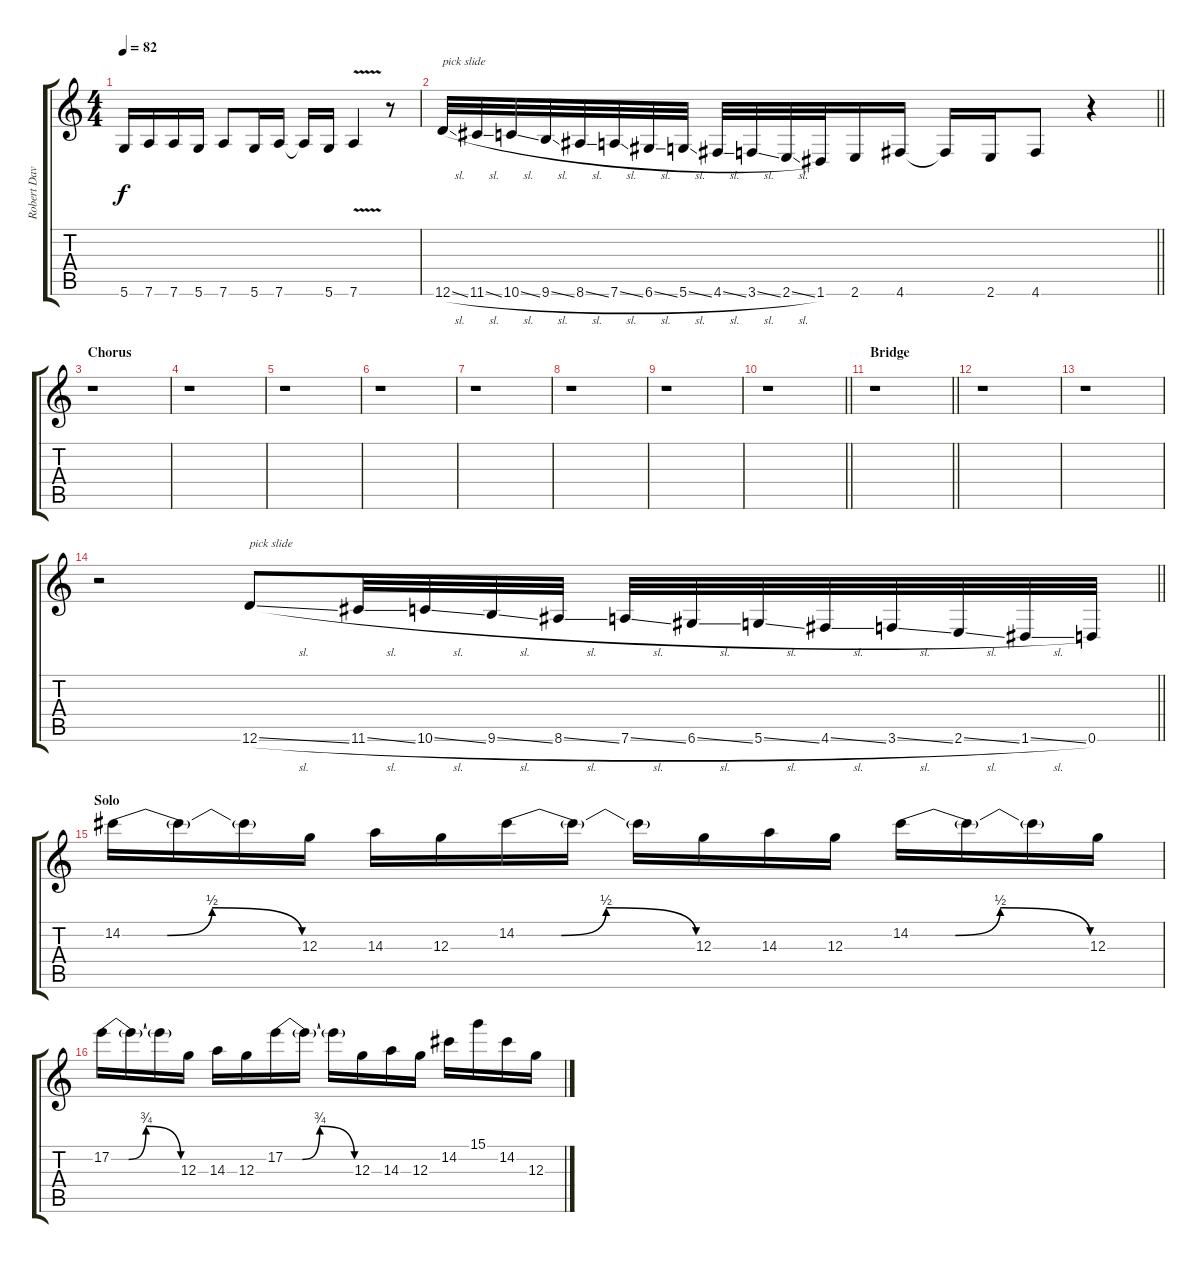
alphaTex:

\track ("Robert Davis (Lead Guitar)" "Robert Dav") {instrument overdrivenguitar}
\staff {score tabs}
\tuning (E4 B3 G3 D3 A2 D2) {hide}
\ts (4 4)
\tempo 82
\clef g2
\ks c
5.6.16{dy f} 7.6.16 7.6.16 5.6.16 7.6.8 5.6.16 7.6.16 7.6{t}.16 5.6.16 7.6{v}.4 r.8 |
\barLineRight lightlight
12.6{sl}.32{txt "pick slide" volume 16 instrument guitarfretnoise} 11.6{sl}.32 10.6{sl}.32 9.6{sl}.32 8.6{sl}.32 7.6{sl}.32 6.6{sl}.32 5.6{sl}.32 4.6{sl}.32 3.6{sl}.32 2.6{sl}.32 1.6.32 2.6.16{volume 13 instrument overdrivenguitar} 4.6.16 4.6{t}.16 2.6.16 4.6.8 r.4 |
\section ("" "Chorus")
r.1 |
r.1 |
r.1 |
r.1 |
r.1 |
r.1 |
r.1 |
\barLineRight lightlight
r.1 |
\section ("" "Bridge")
\barLineRight lightlight
r.1 |
r.1 |
r.1 |
\barLineRight lightlight
r.2 12.6{sl}.8{txt "pick slide" volume 16 instrument guitarfretnoise} 11.6{sl}.32 10.6{sl}.32 9.6{sl}.32 8.6{sl}.32 7.6{sl}.32 6.6{sl}.32 5.6{sl}.32 4.6{sl}.32 3.6{sl}.32 2.6{sl}.32 1.6{sl}.32 0.6.32 |
\section ("" "Solo")
14.2{be (custom 0 0 15 0 30 2 60 0)}.16{volume 16 instrument overdrivenguitar} 14.2{t}.16 14.2{t}.16 12.3.16 14.3.16 12.3.16 14.2{be (custom 0 0 15 0 30 2 60 0)}.16 14.2{t}.16 14.2{t}.16 12.3.16 14.3.16 12.3.16 14.2{be (custom 0 0 15 0 30 2 60 0)}.16 14.2{t}.16 14.2{t}.16 12.3.16 |
17.2{be (custom 0 0 15 0 30 3 60 0)}.16 17.2{t}.16 17.2{t}.16 12.3.16 14.3.16 12.3.16 17.2{be (custom 0 0 15 0 30 3 60 0)}.16 17.2{t}.16 17.2{t}.16 12.3.16 14.3.16 12.3.16 14.2.16 15.1.16 14.2.16 12.3.16
